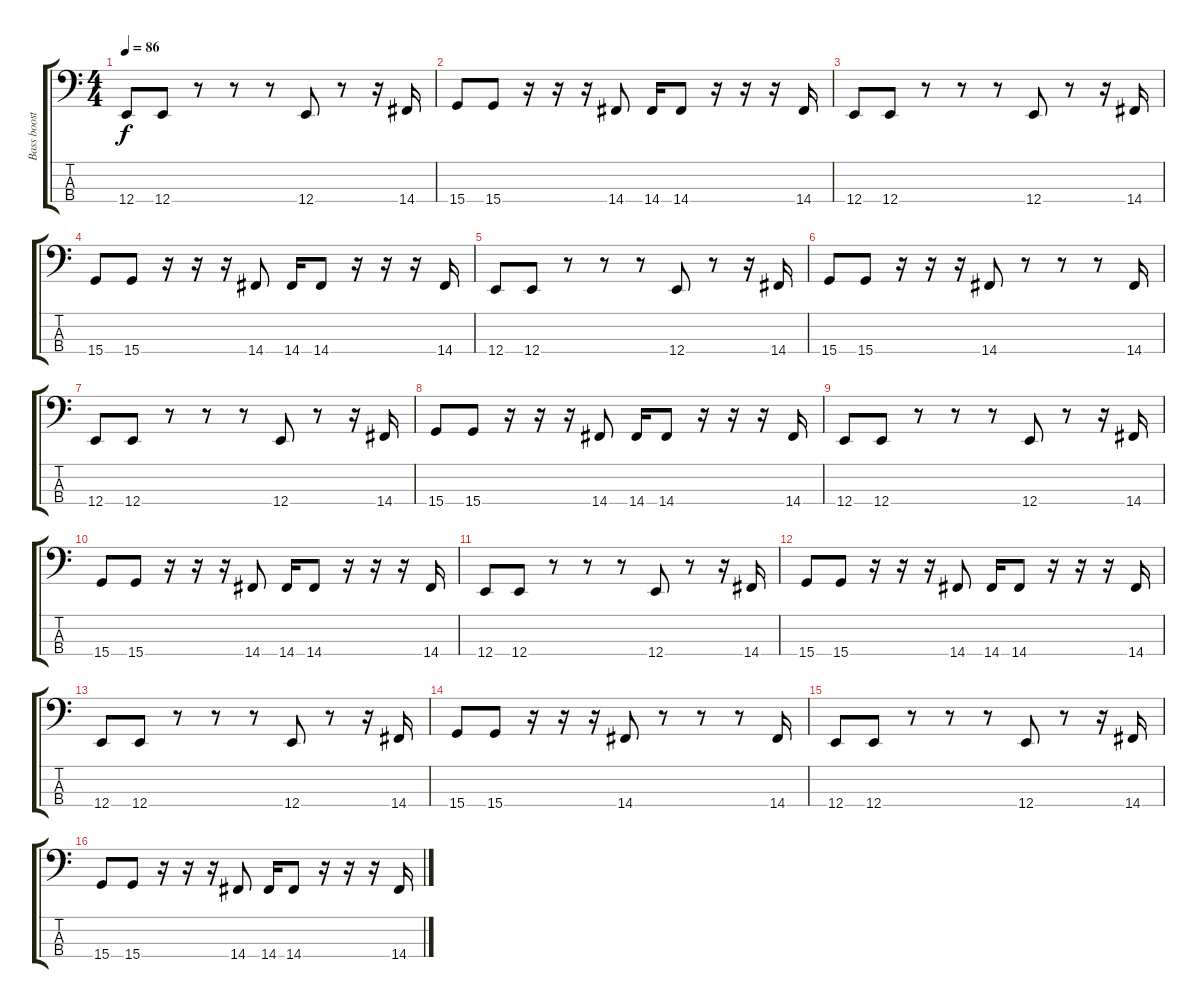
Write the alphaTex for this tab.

\track ("Bass boost" "Bass boost") {instrument vibraphone}
\staff {score tabs}
\tuning (G2 D2 A1 E1) {hide}
\ts (4 4)
\tempo 86
\clef f4
\ks c
12.4.8{dy f} 12.4.8 r.8 r.8 r.8 12.4.8 r.8 r.16 14.4.16 |
15.4.8 15.4.8 r.16 r.16 r.16 14.4.8 14.4.16 14.4.8 r.16 r.16 r.16 14.4.16 |
12.4.8 12.4.8 r.8 r.8 r.8 12.4.8 r.8 r.16 14.4.16 |
15.4.8 15.4.8 r.16 r.16 r.16 14.4.8 14.4.16 14.4.8 r.16 r.16 r.16 14.4.16 |
12.4.8 12.4.8 r.8 r.8 r.8 12.4.8 r.8 r.16 14.4.16 |
15.4.8 15.4.8 r.16 r.16 r.16 14.4.8 r.8 r.8 r.8 14.4.16 |
12.4.8 12.4.8 r.8 r.8 r.8 12.4.8 r.8 r.16 14.4.16 |
15.4.8 15.4.8 r.16 r.16 r.16 14.4.8 14.4.16 14.4.8 r.16 r.16 r.16 14.4.16 |
12.4.8 12.4.8 r.8 r.8 r.8 12.4.8 r.8 r.16 14.4.16 |
15.4.8 15.4.8 r.16 r.16 r.16 14.4.8 14.4.16 14.4.8 r.16 r.16 r.16 14.4.16 |
12.4.8 12.4.8 r.8 r.8 r.8 12.4.8 r.8 r.16 14.4.16 |
15.4.8 15.4.8 r.16 r.16 r.16 14.4.8 14.4.16 14.4.8 r.16 r.16 r.16 14.4.16 |
12.4.8 12.4.8 r.8 r.8 r.8 12.4.8 r.8 r.16 14.4.16 |
15.4.8 15.4.8 r.16 r.16 r.16 14.4.8 r.8 r.8 r.8 14.4.16 |
12.4.8 12.4.8 r.8 r.8 r.8 12.4.8 r.8 r.16 14.4.16 |
15.4.8 15.4.8 r.16 r.16 r.16 14.4.8 14.4.16 14.4.8 r.16 r.16 r.16 14.4.16
